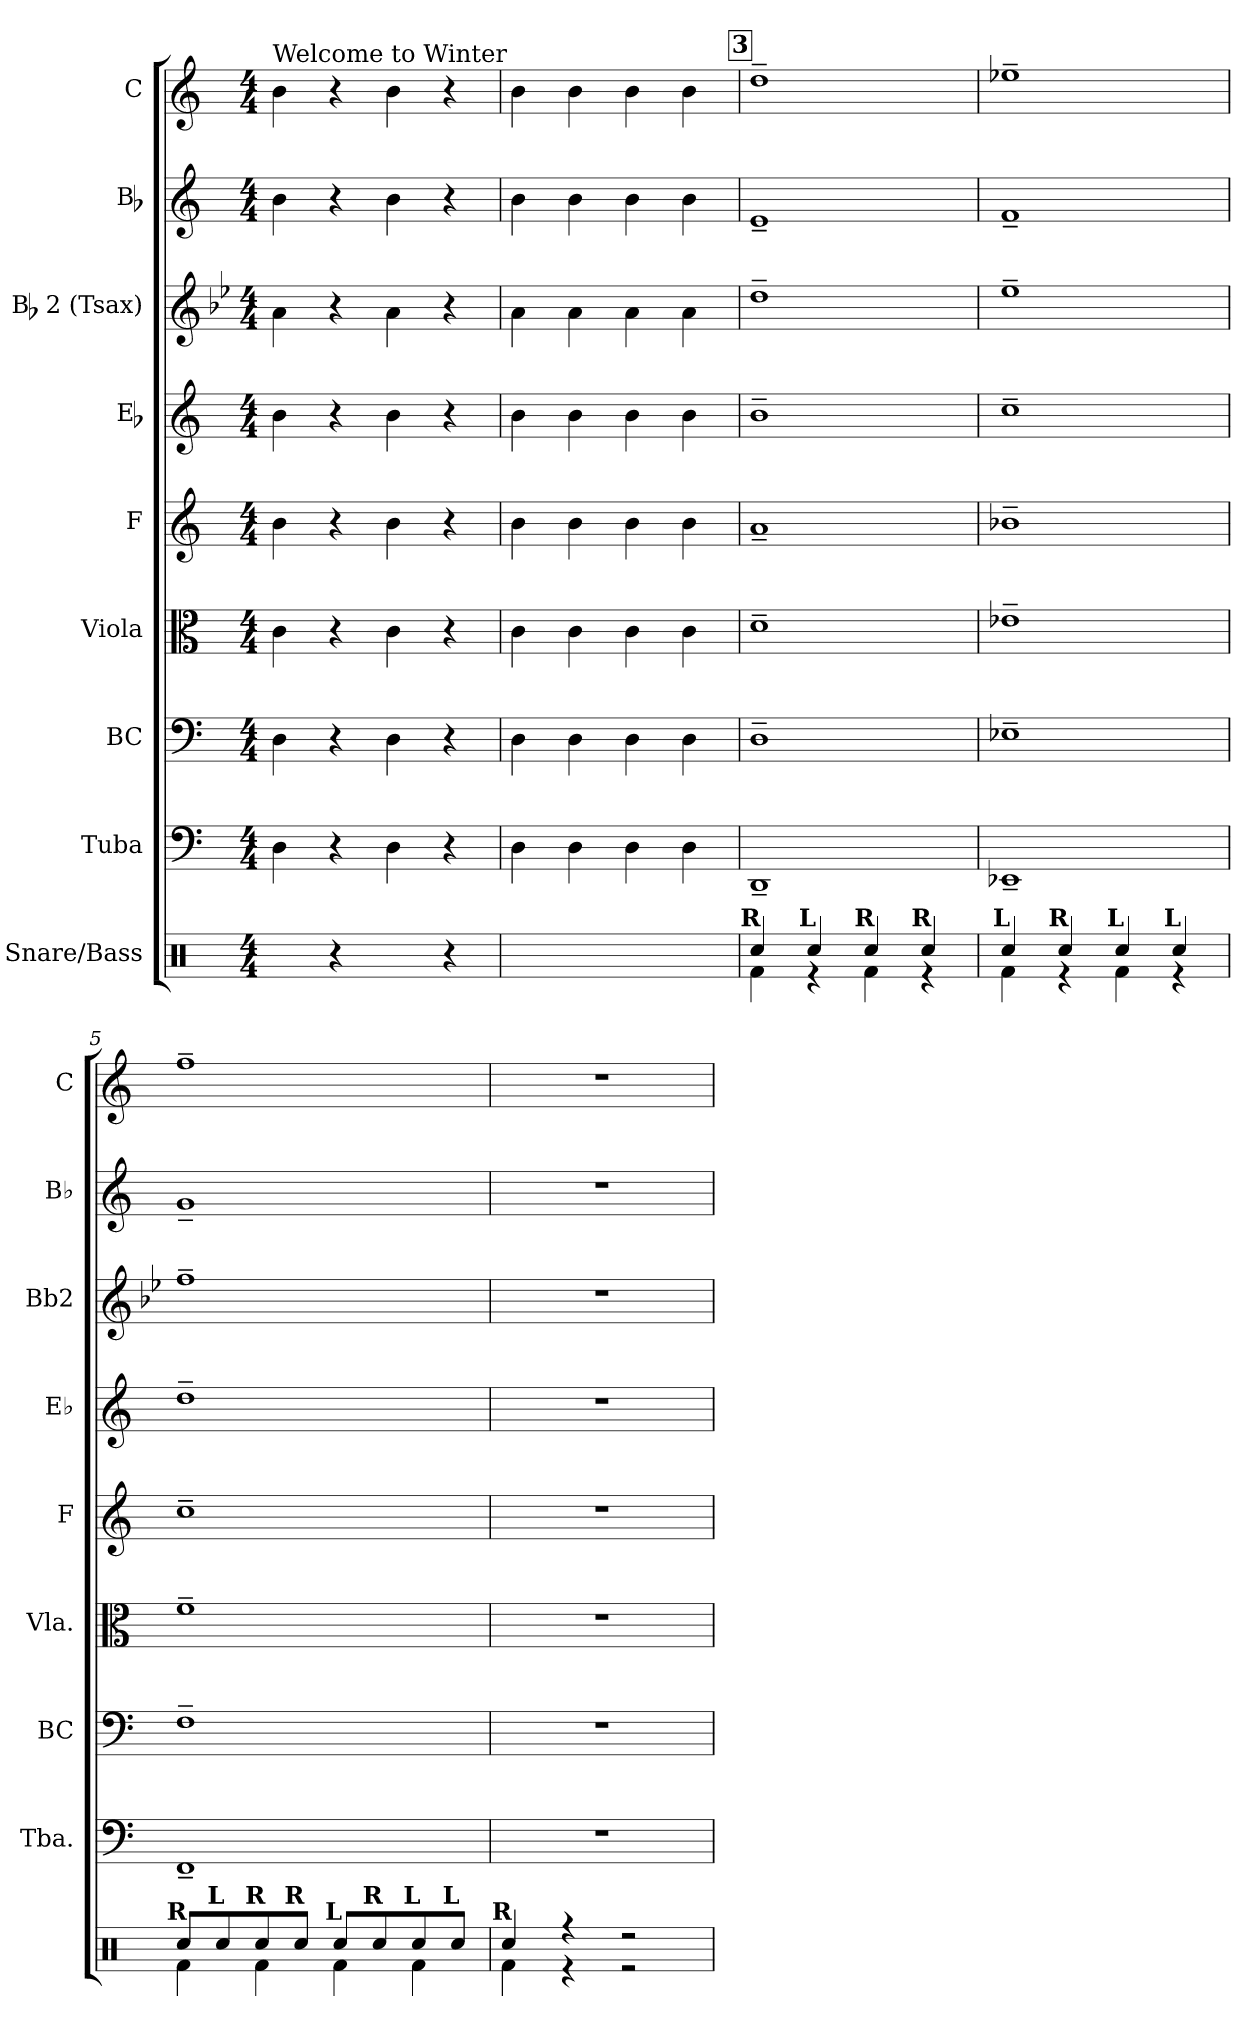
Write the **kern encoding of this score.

**kern	**kern	**kern	**kern	**kern	**kern	**kern	**kern	**kern
*part9	*part8	*part7	*part6	*part5	*part4	*part3	*part2	*part1
*staff9	*staff8	*staff7	*staff6	*staff5	*staff4	*staff3	*staff2	*staff1
*I"Snare/Bass	*I"Tuba	*I"BC	*I"Viola	*I"F	*I"Eb	*I"Bb 2 (Tsax)	*I"Bb	*I"C
*	*I'Tba.	*I'BC	*I'Vla.	*I'F	*I'Eb	*I'Bb2	*I'Bb	*I'C
!!LO:PB:g=z
*clefX	*clefF4	*clefF4	*clefC3	*clefG2	*clefG2	*clefG2	*clefG2	*clefG2
*	*	*	*	*ITrd4c7	*ITrd5c9	*ITrd8c14	*ITrd1c2	*
*k[]	*k[]	*k[]	*k[]	*k[b-]	*k[b-e-a-]	*k[b-e-]	*k[b-e-]	*k[]
*M4/4	*M4/4	*M4/4	*M4/4	*M4/4	*M4/4	*M4/4	*M4/4	*M4/4
*MM78	*MM78	*MM78	*MM78	*MM78	*MM78	*MM78	*MM78	*MM78
=1	=1	=1	=1	=1	=1	=1	=1	=1
!	!	!	!	!	!	!	!	!LO:TX:a:t=Welcome to Winter
4Ri\	4Di\	4Di\	4ci\	4ei\	4di\	4Ai\	4ai\	4bi\
4r	4r	4r	4r	4r	4r	4r	4r	4r
4Ri\	4Di\	4Di\	4ci\	4ei\	4di\	4Ai\	4ai\	4bi\
4r	4r	4r	4r	4r	4r	4r	4r	4r
=2	=2	=2	=2	=2	=2	=2	=2	=2
4Ri\	4Di\	4Di\	4ci\	4ei\	4di\	4Ai\	4ai\	4bi\
4Ri\	4Di\	4Di\	4ci\	4ei\	4di\	4Ai\	4ai\	4bi\
4Ri\	4Di\	4Di\	4ci\	4ei\	4di\	4Ai\	4ai\	4bi\
4Ri\	4Di\	4Di\	4ci\	4ei\	4di\	4Ai\	4ai\	4bi\
!!LO:REH:place=s1:color=#000000:enc=box:fs=12.2576:t=3
=3	=3	=3	=3	=3	=3	=3	=3	=3
*^	*	*	*	*	*	*	*	*
!LO:TX:a:B:cj:t=R	!	!	!	!	!	!	!	!	!
4Rcci/	4Rfi\	1DD~i	1D~i	1d~i	1d~i	1d~i	1d~i	1d~i	1dd~i
!LO:TX:a:B:cj:t=L	!	!	!	!	!	!	!	!	!
4Rcci/	4r	.	.	.	.	.	.	.	.
!LO:TX:a:B:cj:t=R	!	!	!	!	!	!	!	!	!
4Rcci/	4Rfi\	.	.	.	.	.	.	.	.
!LO:TX:a:B:cj:t=R	!	!	!	!	!	!	!	!	!
4Rcci/	4r	.	.	.	.	.	.	.	.
=4	=4	=4	=4	=4	=4	=4	=4	=4	=4
!LO:TX:a:B:cj:t=L	!	!	!	!	!	!	!	!	!
4Rcci/	4Rfi\	1EE-X~i	1E-X~i	1e-X~i	1e-X~i	1e-~i	1e-~i	1e-~i	1ee-X~i
!LO:TX:a:B:cj:t=R	!	!	!	!	!	!	!	!	!
4Rcci/	4r	.	.	.	.	.	.	.	.
!LO:TX:a:B:cj:t=L	!	!	!	!	!	!	!	!	!
4Rcci/	4Rfi\	.	.	.	.	.	.	.	.
!LO:TX:a:B:cj:t=L	!	!	!	!	!	!	!	!	!
4Rcci/	4r	.	.	.	.	.	.	.	.
=5	=5	=5	=5	=5	=5	=5	=5	=5	=5
!LO:TX:a:B:cj:t=R	!	!	!	!	!	!	!	!	!
8Rcci/L	4Rfi\	1FF~i	1F~i	1f~i	1f~i	1f~i	1f~i	1f~i	1ff~i
!LO:TX:a:B:cj:t=L	!	!	!	!	!	!	!	!	!
8Rcci/	.	.	.	.	.	.	.	.	.
!LO:TX:a:B:cj:t=R	!	!	!	!	!	!	!	!	!
8Rcci/	4Rfi\	.	.	.	.	.	.	.	.
!LO:TX:a:B:cj:t=R	!	!	!	!	!	!	!	!	!
8Rcci/J	.	.	.	.	.	.	.	.	.
!LO:TX:a:B:cj:t=L	!	!	!	!	!	!	!	!	!
8Rcci/L	4Rfi\	.	.	.	.	.	.	.	.
!LO:TX:a:B:cj:t=R	!	!	!	!	!	!	!	!	!
8Rcci/	.	.	.	.	.	.	.	.	.
!LO:TX:a:B:cj:t=L	!	!	!	!	!	!	!	!	!
8Rcci/	4Rfi\	.	.	.	.	.	.	.	.
!LO:TX:a:B:cj:t=L	!	!	!	!	!	!	!	!	!
8Rcci/J	.	.	.	.	.	.	.	.	.
=6	=6	=6	=6	=6	=6	=6	=6	=6	=6
!LO:TX:a:B:cj:t=R	!	!	!	!	!	!	!	!	!
4Rcci/	4Rfi\	1r	1r	1r	1r	1r	1r	1r	1r
4r	4r	.	.	.	.	.	.	.	.
2r	2r	.	.	.	.	.	.	.	.
*v	*v	*	*	*	*	*	*	*	*
=	=	=	=	=	=	=	=	=
*-	*-	*-	*-	*-	*-	*-	*-	*-
